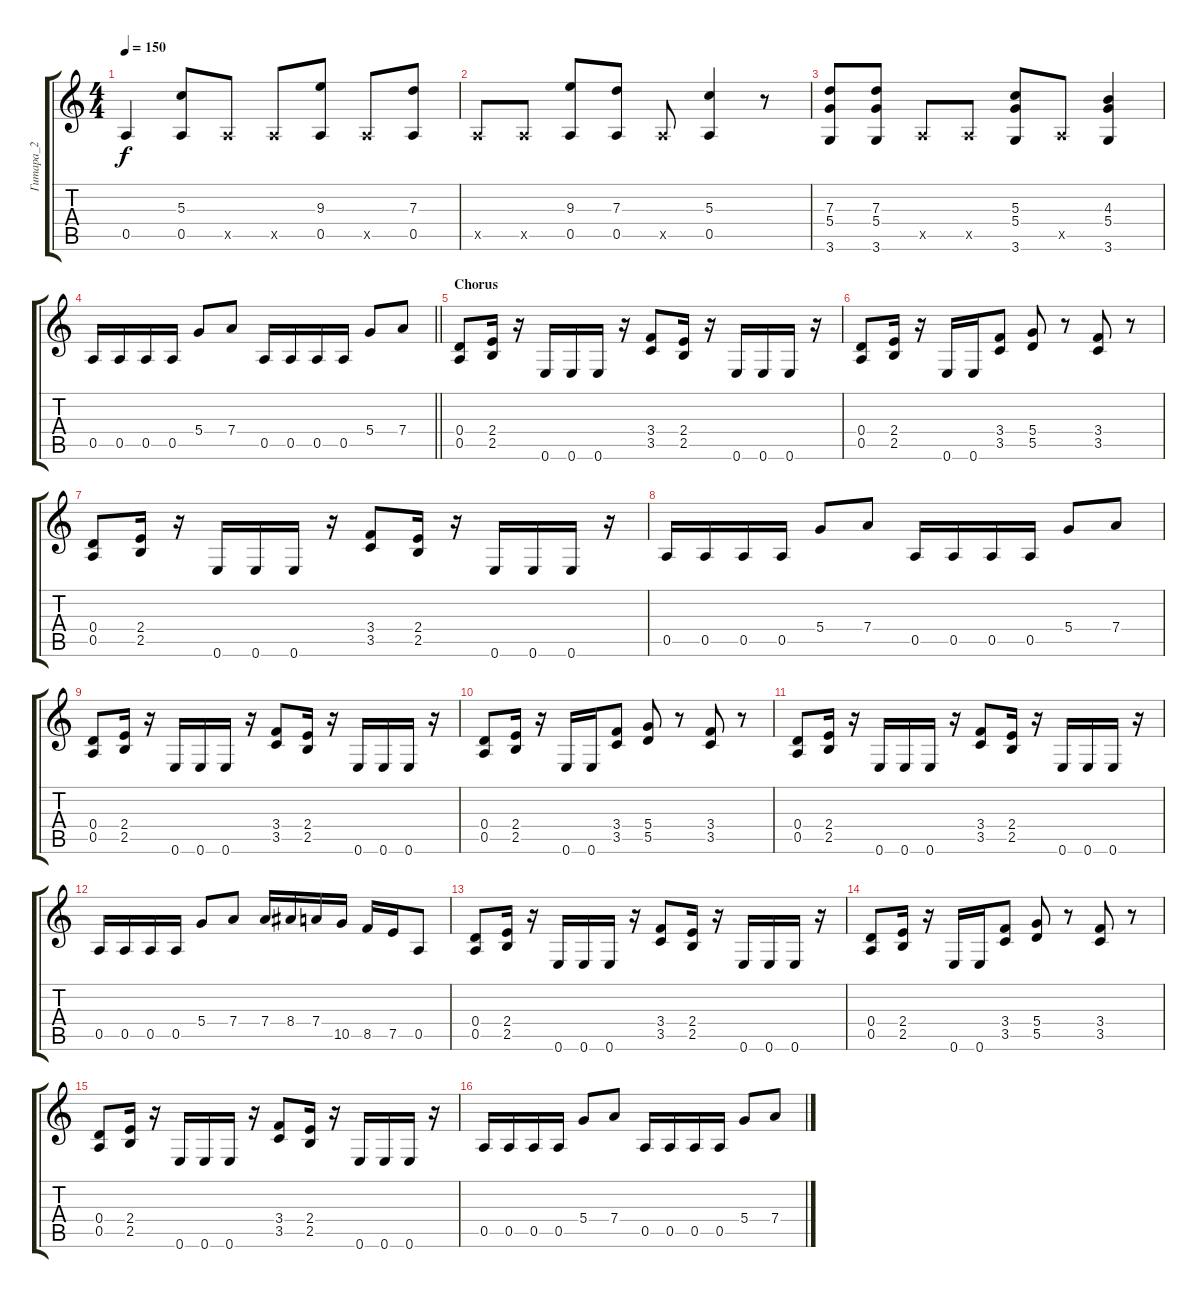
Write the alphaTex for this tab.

\track ("Гитара_2" "Гитара_2") {instrument acousticguitarnylon}
\staff {score tabs}
\tuning (E4 B3 G3 D3 A2 E2) {hide}
\ts (4 4)
\tempo 150
\clef g2
\ks c
0.5.4{dy f} (5.3 0.5).8 0.5{x}.8 0.5{x}.8 (9.3 0.5).8 0.5{x}.8 (7.3 0.5).8 |
0.5{x}.8 0.5{x}.8 (9.3 0.5).8 (7.3 0.5).8 0.5{x}.8 (5.3 0.5).4 r.8 |
(7.3 5.4 3.6).8 (7.3 5.4 3.6).8 0.5{x}.8 0.5{x}.8 (5.3 5.4 3.6).8 0.5{x}.8 (4.3 5.4 3.6).4 |
\barLineRight lightlight
0.5.16 0.5.16 0.5.16 0.5.16 5.4.8 7.4.8 0.5.16 0.5.16 0.5.16 0.5.16 5.4.8 7.4.8 |
\section ("" "Chorus")
(0.4 0.5).8 (2.4 2.5).16 r.16 0.6.16 0.6.16 0.6.16 r.16 (3.4 3.5).8 (2.4 2.5).16 r.16 0.6.16 0.6.16 0.6.16 r.16 |
(0.4 0.5).8 (2.4 2.5).16 r.16 0.6.16 0.6.16 (3.4 3.5).8 (5.4 5.5).8 r.8 (3.4 3.5).8 r.8 |
(0.4 0.5).8 (2.4 2.5).16 r.16 0.6.16 0.6.16 0.6.16 r.16 (3.4 3.5).8 (2.4 2.5).16 r.16 0.6.16 0.6.16 0.6.16 r.16 |
0.5.16 0.5.16 0.5.16 0.5.16 5.4.8 7.4.8 0.5.16 0.5.16 0.5.16 0.5.16 5.4.8 7.4.8 |
(0.4 0.5).8 (2.4 2.5).16 r.16 0.6.16 0.6.16 0.6.16 r.16 (3.4 3.5).8 (2.4 2.5).16 r.16 0.6.16 0.6.16 0.6.16 r.16 |
(0.4 0.5).8 (2.4 2.5).16 r.16 0.6.16 0.6.16 (3.4 3.5).8 (5.4 5.5).8 r.8 (3.4 3.5).8 r.8 |
(0.4 0.5).8 (2.4 2.5).16 r.16 0.6.16 0.6.16 0.6.16 r.16 (3.4 3.5).8 (2.4 2.5).16 r.16 0.6.16 0.6.16 0.6.16 r.16 |
0.5.16 0.5.16 0.5.16 0.5.16 5.4.8 7.4.8 7.4.16 8.4.16 7.4.16 10.5.16 8.5.16 7.5.16 0.5.8 |
(0.4 0.5).8 (2.4 2.5).16 r.16 0.6.16 0.6.16 0.6.16 r.16 (3.4 3.5).8 (2.4 2.5).16 r.16 0.6.16 0.6.16 0.6.16 r.16 |
(0.4 0.5).8 (2.4 2.5).16 r.16 0.6.16 0.6.16 (3.4 3.5).8 (5.4 5.5).8 r.8 (3.4 3.5).8 r.8 |
(0.4 0.5).8 (2.4 2.5).16 r.16 0.6.16 0.6.16 0.6.16 r.16 (3.4 3.5).8 (2.4 2.5).16 r.16 0.6.16 0.6.16 0.6.16 r.16 |
0.5.16 0.5.16 0.5.16 0.5.16 5.4.8 7.4.8 0.5.16 0.5.16 0.5.16 0.5.16 5.4.8 7.4.8
